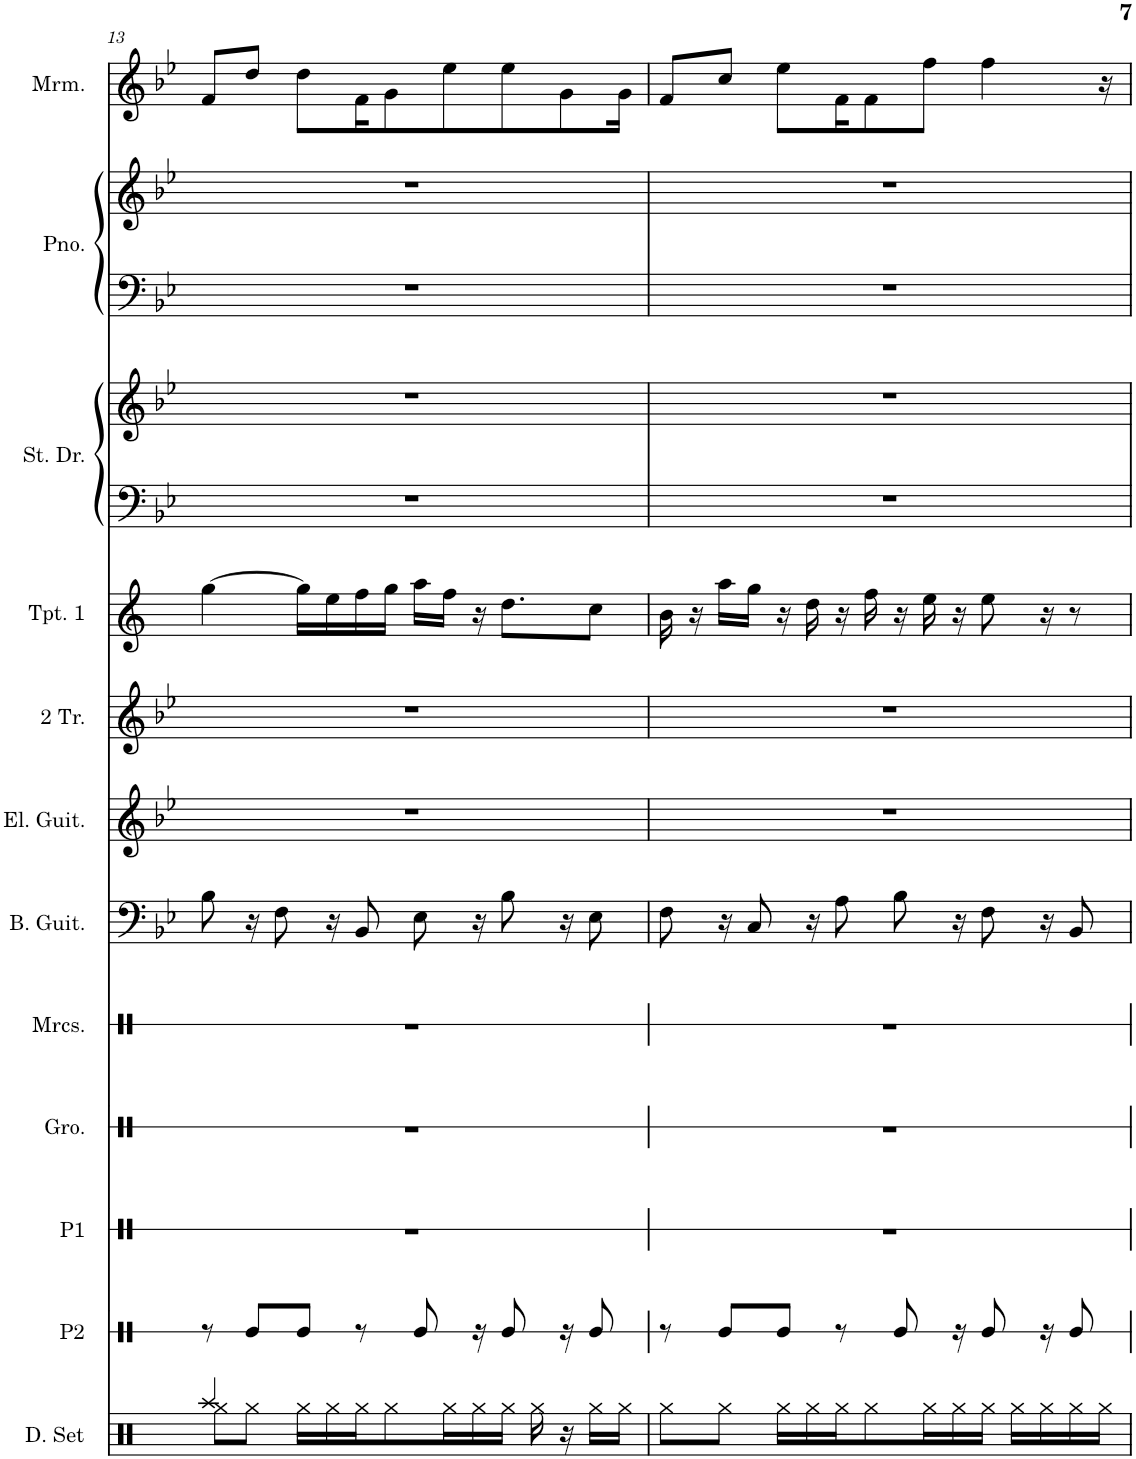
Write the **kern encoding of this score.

**kern	**kern	**kern	**kern	**kern	**kern	**kern	**kern	**kern	**kern	**kern	**kern	**kern	**kern
*part12	*part11	*part10	*part9	*part8	*part7	*part6	*part5	*part4	*part3	*part3	*part2	*part2	*part1
*staff14	*staff13	*staff12	*staff11	*staff10	*staff9	*staff8	*staff7	*staff6	*staff5	*staff4	*staff3	*staff2	*staff1
*I"Drumset	*I"Percussion 2	*I"Percussion 1	*I"Güiro	*I"Maracas	*I"Bass Guitar	*I"Electric Guitar	*I"2 Trumpets	*I"Trumpet 1	*I"Steel Drums	*	*I"Piano	*	*I"Marimba
*I'D. Set	*I'P2	*I'P1	*I'Gro.	*I'Mrcs.	*I'B. Guit.	*I'El. Guit.	*I'2 Tr.	*I'Tpt. 1	*I'St. Dr.	*	*I'Pno.	*	*I'Mrm.
!!LO:PB:g=z
*clefX	*clefX	*clefX	*clefX	*clefX	*clefF4	*clefG2	*clefG2	*clefG2	*clefF4	*clefG2	*clefF4	*clefG2	*clefG2
*	*	*	*	*	*Trd7c12	*Trd7c12	*	*Trd1c2	*	*	*	*	*
*k[]	*k[]	*k[]	*k[]	*k[]	*k[b-e-]	*k[b-e-]	*k[b-e-]	*k[]	*k[b-e-]	*k[b-e-]	*k[b-e-]	*k[b-e-]	*k[b-e-]
*M4/4	*M4/4	*M4/4	*M4/4	*M4/4	*M4/4	*M4/4	*M4/4	*M4/4	*M4/4	*M4/4	*M4/4	*M4/4	*M4/4
=13	=13	=13	=13	=13	=13	=13	=13	=13	=13	=13	=13	=13	=13
*^	*	*	*	*	*	*	*	*	*	*	*	*	*
8Rgg\L	4Raa/	8r	1r	1r	1r	8B-\	1r	1r	[4gg\	1r	1r	1r	1r	8f/L
8Rgg\J	.	8Re/L	.	.	.	16r	.	.	.	.	.	.	.	8dd/J
.	.	.	.	.	.	8F\	.	.	.	.	.	.	.	.
16Rgg\LL	2.ryy	8Re/J	.	.	.	.	.	.	16gg\LL]	.	.	.	.	8dd\L
16Rgg\	.	.	.	.	.	16r	.	.	16ee\	.	.	.	.	.
16Rgg\J	.	8r	.	.	.	8BB-/	.	.	16ff\	.	.	.	.	16f\K
8Rgg\	.	.	.	.	.	.	.	.	16gg\JJ	.	.	.	.	8g\
.	.	8Re/	.	.	.	8E-\	.	.	16aa\LL	.	.	.	.	.
16Rgg\L	.	.	.	.	.	.	.	.	16ff\JJ	.	.	.	.	8ee-\
16Rgg\	.	16r	.	.	.	16r	.	.	16r	.	.	.	.	.
16Rgg\JJ	.	8Re/	.	.	.	8B-\	.	.	8.dd\L	.	.	.	.	8ee-\
16Rgg\	.	.	.	.	.	.	.	.	.	.	.	.	.	.
16r	.	16r	.	.	.	16r	.	.	.	.	.	.	.	8g\
16Rgg\LL	.	8Re/	.	.	.	8E-\	.	.	8cc\J	.	.	.	.	.
16Rgg\JJ	.	.	.	.	.	.	.	.	.	.	.	.	.	16g\Jk
*v	*v	*	*	*	*	*	*	*	*	*	*	*	*	*
=14	=14	=14	=14	=14	=14	=14	=14	=14	=14	=14	=14	=14	=14
8Rgg\L	8r	1r	1r	1r	8F\	1r	1r	16b\	1r	1r	1r	1r	8f/L
.	.	.	.	.	.	.	.	16r	.	.	.	.	.
8Rgg\J	8Re/L	.	.	.	16r	.	.	16aa\LL	.	.	.	.	8cc/J
.	.	.	.	.	8C/	.	.	16gg\JJ	.	.	.	.	.
16Rgg\LL	8Re/J	.	.	.	.	.	.	16r	.	.	.	.	8ee-\L
16Rgg\	.	.	.	.	16r	.	.	16dd\	.	.	.	.	.
16Rgg\J	8r	.	.	.	8A\	.	.	16r	.	.	.	.	16f\K
8Rgg\	.	.	.	.	.	.	.	16ff\	.	.	.	.	8f\
.	8Re/	.	.	.	8B-\	.	.	16r	.	.	.	.	.
16Rgg\L	.	.	.	.	.	.	.	16ee\	.	.	.	.	8ff\J
16Rgg\	16r	.	.	.	16r	.	.	16r	.	.	.	.	.
16Rgg\JJ	8Re/	.	.	.	8F\	.	.	8ee\	.	.	.	.	4ff\
16Rgg\LL	.	.	.	.	.	.	.	.	.	.	.	.	.
16Rgg\	16r	.	.	.	16r	.	.	16r	.	.	.	.	.
16Rgg\	8Re/	.	.	.	8BB-/	.	.	8r	.	.	.	.	.
16Rgg\JJ	.	.	.	.	.	.	.	.	.	.	.	.	16r
=	=	=	=	=	=	=	=	=	=	=	=	=	=
*-	*-	*-	*-	*-	*-	*-	*-	*-	*-	*-	*-	*-	*-
